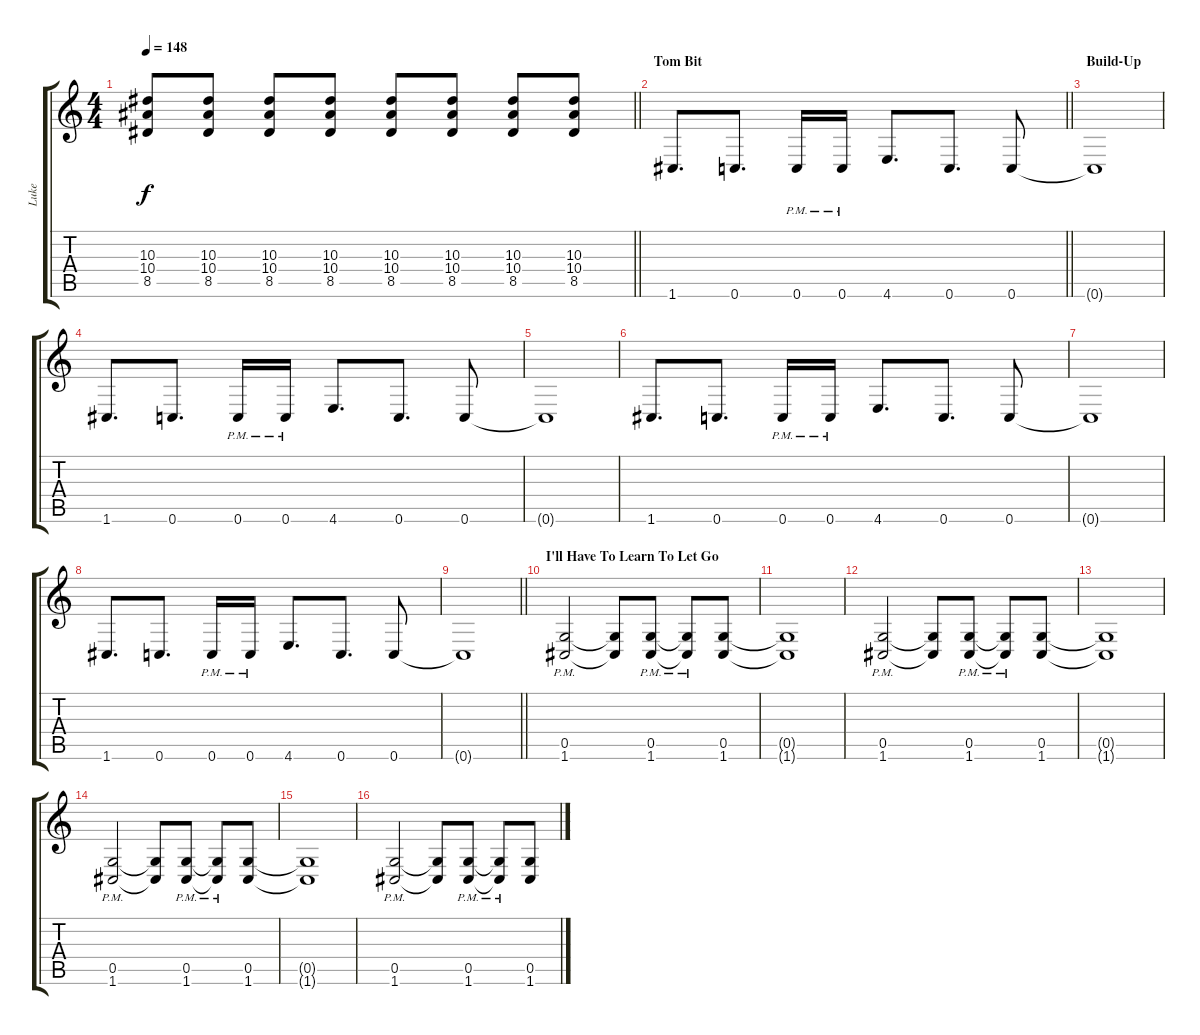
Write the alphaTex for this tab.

\track ("Luke" "Luke") {instrument overdrivenguitar}
\staff {score tabs}
\tuning (D4 A3 F3 C3 G2 C2) {hide}
\ts (4 4)
\tempo 148
\clef g2
\barLineRight lightlight
\ks c
(10.3 10.4 8.5).8{dy f} (10.3 10.4 8.5).8 (10.3 10.4 8.5).8 (10.3 10.4 8.5).8 (10.3 10.4 8.5).8 (10.3 10.4 8.5).8 (10.3 10.4 8.5).8 (10.3 10.4 8.5).8 |
\section ("" "Tom Bit")
\barLineRight lightlight
1.6.8{d} 0.6.8{d} 0.6{pm}.16 0.6{pm}.16 4.6.8{d} 0.6.8{d} 0.6.8 |
\section ("" "Build-Up")
0.6{t}.1 |
1.6.8{d} 0.6.8{d} 0.6{pm}.16 0.6{pm}.16 4.6.8{d} 0.6.8{d} 0.6.8 |
0.6{t}.1 |
1.6.8{d} 0.6.8{d} 0.6{pm}.16 0.6{pm}.16 4.6.8{d} 0.6.8{d} 0.6.8 |
0.6{t}.1 |
1.6.8{d} 0.6.8{d} 0.6{pm}.16 0.6{pm}.16 4.6.8{d} 0.6.8{d} 0.6.8 |
\barLineRight lightlight
0.6{t}.1 |
\section ("" "I'll Have To Learn To Let Go")
(0.5{pm} 1.6{pm}).2 (0.5{t} 1.6{t}).8 (0.5{pm} 1.6{pm}).8 (0.5{pm t} 1.6{pm t}).8 (0.5 1.6).8 |
(0.5{t} 1.6{t}).1 |
(0.5{pm} 1.6{pm}).2 (0.5{t} 1.6{t}).8 (0.5{pm} 1.6{pm}).8 (0.5{pm t} 1.6{pm t}).8 (0.5 1.6).8 |
(0.5{t} 1.6{t}).1 |
(0.5{pm} 1.6{pm}).2 (0.5{t} 1.6{t}).8 (0.5{pm} 1.6{pm}).8 (0.5{pm t} 1.6{pm t}).8 (0.5 1.6).8 |
(0.5{t} 1.6{t}).1 |
(0.5{pm} 1.6{pm}).2 (0.5{t} 1.6{t}).8 (0.5{pm} 1.6{pm}).8 (0.5{pm t} 1.6{pm t}).8 (0.5 1.6).8
